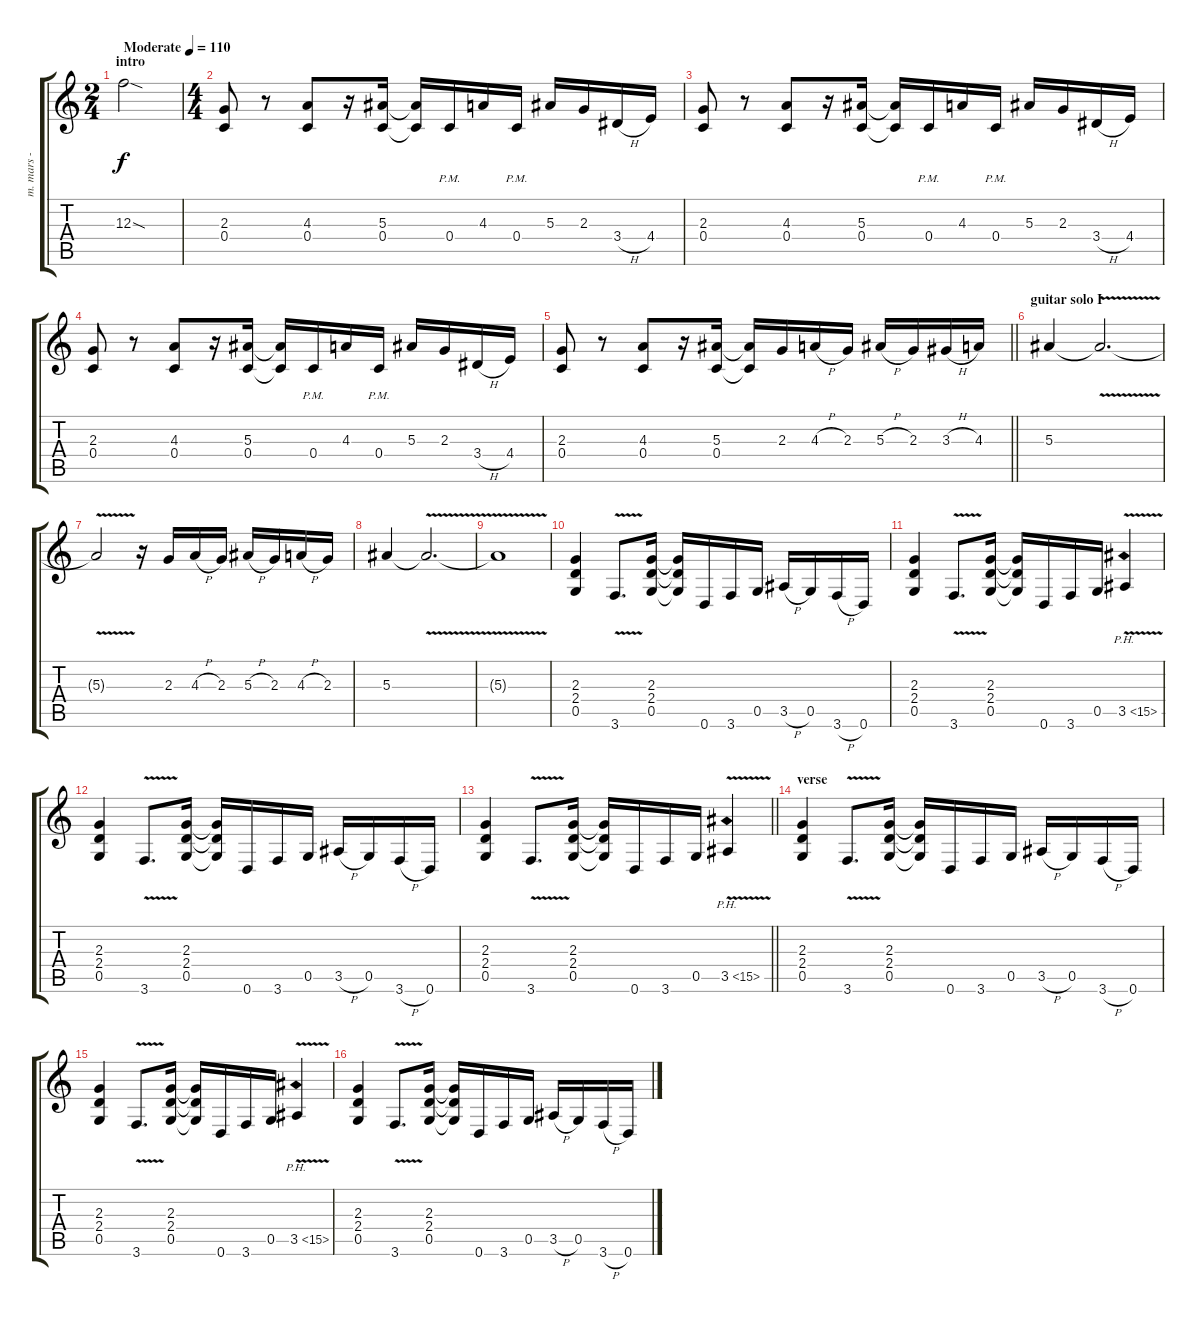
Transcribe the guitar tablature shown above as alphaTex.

\track ("m. mars - lead/rhythm guitar" "m. mars - ") {instrument distortionguitar}
\staff {score tabs}
\tuning (D4 A3 F3 C3 G2 D2) {hide}
\ts (2 4)
\section ("" "intro")
\tempo (110 "Moderate")
\clef g2
\ks c
12.3{sod}.2{dy f instrument distortionguitar} |
\ts (4 4)
(2.3 0.4).8 r.8 (4.3 0.4).8 r.16 (5.3 0.4).16 (5.3{t} 0.4{t}).16 0.4{pm}.16 4.3.16 0.4{pm}.16 5.3.16 2.3.16 3.4{h}.16 4.4.16 |
(2.3 0.4).8 r.8 (4.3 0.4).8 r.16 (5.3 0.4).16 (5.3{t} 0.4{t}).16 0.4{pm}.16 4.3.16 0.4{pm}.16 5.3.16 2.3.16 3.4{h}.16 4.4.16 |
(2.3 0.4).8 r.8 (4.3 0.4).8 r.16 (5.3 0.4).16 (5.3{t} 0.4{t}).16 0.4{pm}.16 4.3.16 0.4{pm}.16 5.3.16 2.3.16 3.4{h}.16 4.4.16 |
\barLineRight lightlight
(2.3 0.4).8 r.8 (4.3 0.4).8 r.16 (5.3 0.4).16 (5.3{t} 0.4{t}).16 2.3.16 4.3{h}.16 2.3.16 5.3{h}.16 2.3.16 3.3{h}.16 4.3.16 |
\section ("" "guitar solo I")
5.3.4 5.3{v t}.2{d} |
5.3{t}.2 r.16 2.3.16 4.3{h}.16 2.3.16 5.3{h}.16 2.3.16 4.3{h}.16 2.3.16 |
5.3.4 5.3{v t}.2{d} |
5.3{t}.1 |
(2.3 2.4 0.5).4 3.6{v}.8{d} (2.3 2.4 0.5).16 (2.3{t} 2.4{t} 0.5{t}).16 0.6.16 3.6.16 0.5.16 3.5{h}.16 0.5.16 3.6{h}.16 0.6.16 |
(2.3 2.4 0.5).4 3.6{v}.8{d} (2.3 2.4 0.5).16 (2.3{t} 2.4{t} 0.5{t}).16 0.6.16 3.6.16 0.5.16 3.5{ph 12 v}.4 |
(2.3 2.4 0.5).4 3.6{v}.8{d} (2.3 2.4 0.5).16 (2.3{t} 2.4{t} 0.5{t}).16 0.6.16 3.6.16 0.5.16 3.5{h}.16 0.5.16 3.6{h}.16 0.6.16 |
\barLineRight lightlight
(2.3 2.4 0.5).4 3.6{v}.8{d} (2.3 2.4 0.5).16 (2.3{t} 2.4{t} 0.5{t}).16 0.6.16 3.6.16 0.5.16 3.5{ph 12 v}.4 |
\section ("" "verse")
(2.3 2.4 0.5).4 3.6{v}.8{d} (2.3 2.4 0.5).16 (2.3{t} 2.4{t} 0.5{t}).16 0.6.16 3.6.16 0.5.16 3.5{h}.16 0.5.16 3.6{h}.16 0.6.16 |
(2.3 2.4 0.5).4 3.6{v}.8{d} (2.3 2.4 0.5).16 (2.3{t} 2.4{t} 0.5{t}).16 0.6.16 3.6.16 0.5.16 3.5{ph 12 v}.4 |
(2.3 2.4 0.5).4 3.6{v}.8{d} (2.3 2.4 0.5).16 (2.3{t} 2.4{t} 0.5{t}).16 0.6.16 3.6.16 0.5.16 3.5{h}.16 0.5.16 3.6{h}.16 0.6.16
